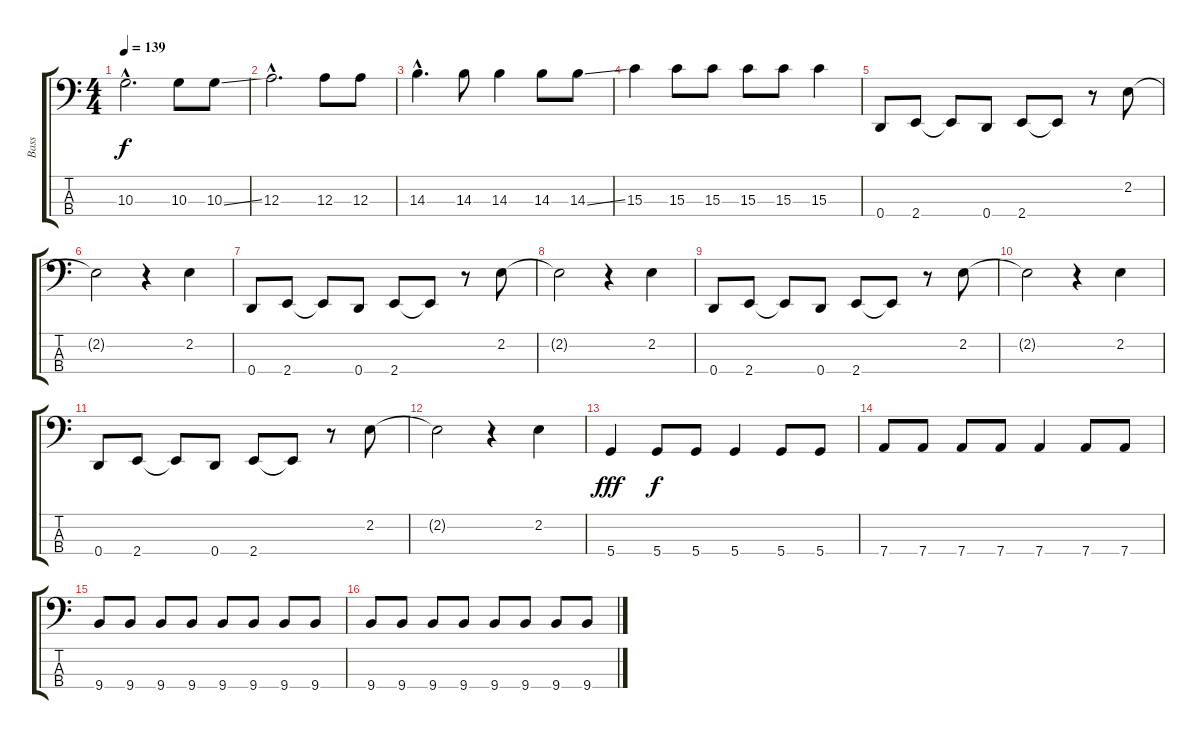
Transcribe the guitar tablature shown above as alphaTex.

\track ("Bass" "Bass") {instrument electricbasspick}
\staff {score tabs}
\tuning (G2 D2 A1 D1) {hide}
\ts (4 4)
\tempo 139
\clef f4
\ks c
10.3{hac}.2{d dy f} 10.3.8 10.3{ss}.8 |
12.3{hac}.2{d} 12.3.8 12.3.8 |
14.3{hac}.4{d} 14.3.8 14.3.4 14.3.8 14.3{ss}.8 |
15.3.4 15.3.8 15.3.8 15.3.8 15.3.8 15.3.4 |
0.4.8 2.4.8 2.4{t}.8 0.4.8 2.4.8 2.4{t}.8 r.8 2.2.8 |
2.2{t}.2 r.4 2.2.4 |
0.4.8 2.4.8 2.4{t}.8 0.4.8 2.4.8 2.4{t}.8 r.8 2.2.8 |
2.2{t}.2 r.4 2.2.4 |
0.4.8 2.4.8 2.4{t}.8 0.4.8 2.4.8 2.4{t}.8 r.8 2.2.8 |
2.2{t}.2 r.4 2.2.4 |
0.4.8 2.4.8 2.4{t}.8 0.4.8 2.4.8 2.4{t}.8 r.8 2.2.8 |
2.2{t}.2 r.4 2.2.4 |
5.4.4{dy fff} 5.4.8{dy f} 5.4.8 5.4.4 5.4.8 5.4.8 |
7.4.8 7.4.8 7.4.8 7.4.8 7.4.4 7.4.8 7.4.8 |
9.4.8 9.4.8 9.4.8 9.4.8 9.4.8 9.4.8 9.4.8 9.4.8 |
9.4.8 9.4.8 9.4.8 9.4.8 9.4.8 9.4.8 9.4.8 9.4.8
